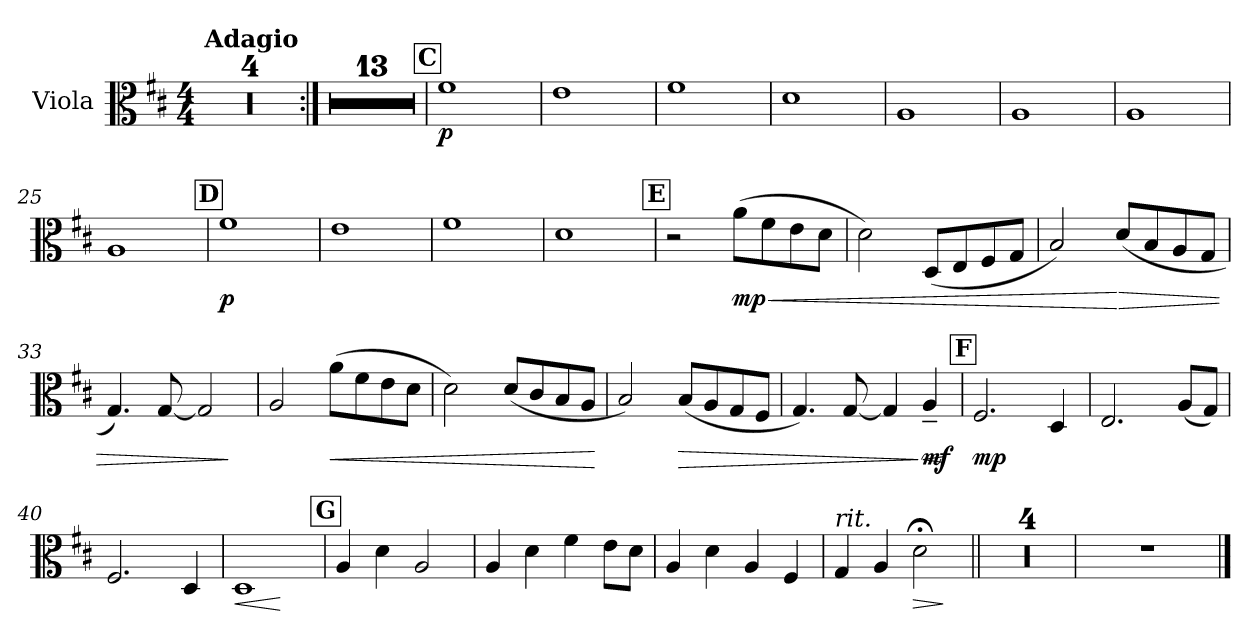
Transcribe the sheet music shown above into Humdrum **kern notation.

**kern	**dynam
*part1	*part1
*staff1	*staff1
*I"Viola	*
*I'Vla.	*
*clefC3	*
*k[f#c#]	*
*M4/4	*
*MM72	*
=1	=1
!LO:TX:a:B:t=Adagio	!
1r	.
=2	=2
1r	.
=3	=3
1r	.
=4	=4
1r	.
=5:|!	=5:|!
1r	.
!!LO:LB:g=z
!!LO:REH:place=s1:B:fs=14:t=A
=6	=6
1r	.
=7	=7
1r	.
=8	=8
1r	.
=9	=9
1r	.
=10	=10
1r	.
=11	=11
1r	.
=12	=12
1r	.
=13	=13
1r	.
!!LO:REH:place=s1:B:fs=14:t=B
=14	=14
1r	.
=15	=15
1r	.
=16	=16
1r	.
=17	=17
1r	.
!!LO:REH:place=s1:a:B:fs=14:t=C
=18	=18
!	!LO:DY:b
1f#	p
=19	=19
1e	.
=20	=20
1f#	.
=21	=21
1d	.
=22	=22
1A	.
=23	=23
1A	.
=24	=24
1A	.
=25	=25
1A	.
!!LO:REH:place=s1:a:B:fs=14:t=D
=26	=26
!	!LO:DY:b
1f#	p
=27	=27
1e	.
=28	=28
1f#	.
=29	=29
1d	.
!!LO:LB:g=z
!!LO:REH:place=s1:a:B:fs=14:t=E
=30	=30
2r	.
!	!LO:HP:b
!	!LO:DY:n=1:b
(>8a\L	< mp
8f#\	.
8e\	.
8d\J	.
=31	=31
2d\)	.
(<8D/L	.
8E/	.
8F#/	.
8G/J	.
=32	=32
2B/)	.
!	!LO:HP:n=1:b
(<8d/L	[ >
8B/	.
8A/	.
8G/J	.
=33	=33
4.G/)	.
[8G/	.
2G/]	.
.	]
!!LO:LB:g=z
=34	=34
2A/	.
!	!LO:HP:b
(>8a\L	<
8f#\	.
8e\	.
8d\J	.
=35	=35
2d\)	.
(<8d/L	.
8c#/	.
8B/	.
8A/J	.
.	[
=36	=36
2B/)	.
!	!LO:HP:b
(<8B/L	>
8A/	.
8G/	.
8F#/J	.
=37	=37
4.G/)	.
[8G/	.
4G/]	.
!	!LO:HP:n=1:b
!	!LO:DY:n=1:b
4A~/	] < mf
.	[
!!LO:LB:g=z
!!LO:REH:place=s1:a:B:fs=14:t=F
=38	=38
!	!LO:DY:b
2.F#/	mp
4D/	.
=39	=39
2.E/	.
(<8A/L	.
8G/J)	.
=40	=40
2.F#/	.
4D/	.
=41	=41
!	!LO:HP:b
1D	<
.	[
!!LO:LB:g=z
!!LO:REH:place=s1:a:B:fs=14:t=G
=42	=42
4A/	.
4d\	.
2A/	.
=43	=43
4A/	.
4d\	.
4f#\	.
8e\L	.
8d\J	.
=44	=44
4A/	.
4d\	.
4A/	.
4F#/	.
=45	=45
*MM68	*
!LO:TX:i:t=rit.	!
4G/	.
*MM64	*
4A/	.
*MM54	*
!	!LO:HP:b
2d;<Z\	>
.	]
=46||	=46||
!!LO:REH:place=s1:a:B:fs=14:t=H
*MM72	*
1r	.
=47	=47
1r	.
=48	=48
1r	.
=49	=49
1r	.
=50	=50
*MM68	*
!LO:TX:i:t=rit.	!
*^	*
*	*^	*
1r	4ryy	2ryy	.
*MM60	*	*	*
.	2.ryy	.	.
*MM54	*	*	*
.	.	2ryy	.
*v	*v	*v	*
==	==
*-	*-
